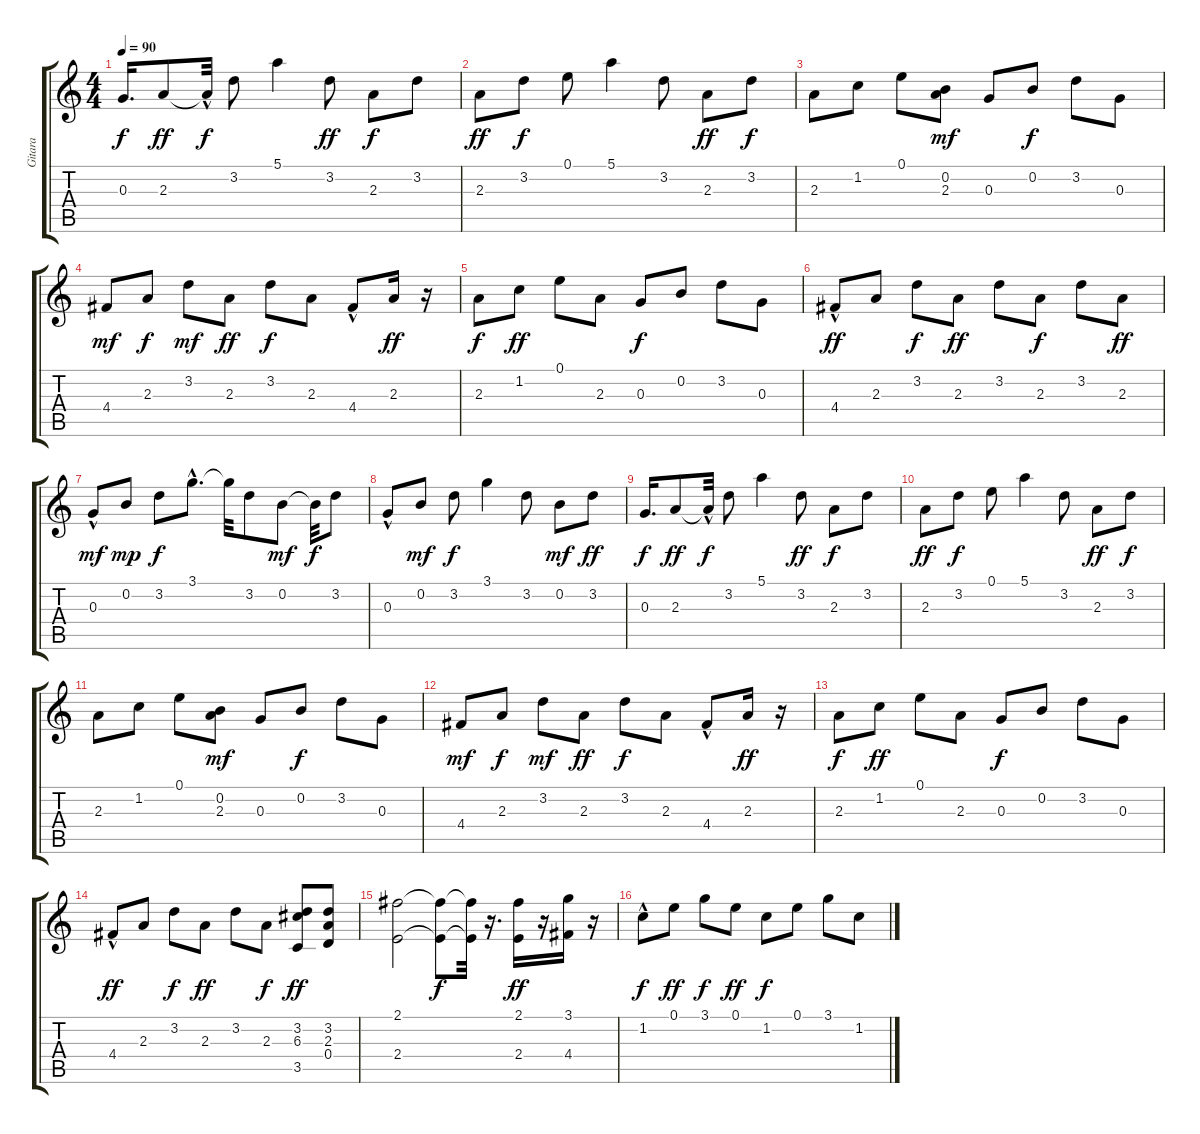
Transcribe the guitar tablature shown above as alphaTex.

\track ("Gitara" "Gitara") {instrument electricguitarjazz}
\staff {score tabs}
\tuning (E4 B3 G3 D3 A2 E2) {hide}
\ts (4 4)
\tempo 90
\clef g2
\ks c
0.3.16{d dy f} 2.3.8{dy ff} 2.3{hac t}.32{dy f} 3.2.8 5.1.4 3.2.8{dy ff} 2.3.8{dy f} 3.2.8 |
2.3.8{dy ff} 3.2.8{dy f} 0.1.8 5.1.4 3.2.8 2.3.8{dy ff} 3.2.8{dy f} |
2.3.8 1.2.8 0.1.8 (0.2 2.3).8{dy mf} 0.3.8 0.2.8{dy f} 3.2.8 0.3.8 |
4.4.8{dy mf} 2.3.8{dy f} 3.2.8{dy mf} 2.3.8{dy ff} 3.2.8{dy f} 2.3.8 4.4{hac}.8 2.3.16{dy ff} r.16 |
2.3.8{dy f} 1.2.8{dy ff} 0.1.8 2.3.8 0.3.8{dy f} 0.2.8 3.2.8 0.3.8 |
4.4{hac}.8{dy ff} 2.3.8 3.2.8{dy f} 2.3.8{dy ff} 3.2.8 2.3.8{dy f} 3.2.8 2.3.8{dy ff} |
0.3{hac}.8{dy mf} 0.2.8{dy mp} 3.2.8{dy f} 3.1{hac}.8{d} 3.1{t}.32 3.2.8 0.2.8{dy mf} 0.2{t}.32{dy f} 3.2.8 |
0.3{hac}.8 0.2.8{dy mf} 3.2.8{dy f} 3.1.4 3.2.8 0.2.8{dy mf} 3.2.8{dy ff} |
0.3.16{d dy f} 2.3.8{dy ff} 2.3{hac t}.32{dy f} 3.2.8 5.1.4 3.2.8{dy ff} 2.3.8{dy f} 3.2.8 |
2.3.8{dy ff} 3.2.8{dy f} 0.1.8 5.1.4 3.2.8 2.3.8{dy ff} 3.2.8{dy f} |
2.3.8 1.2.8 0.1.8 (0.2 2.3).8{dy mf} 0.3.8 0.2.8{dy f} 3.2.8 0.3.8 |
4.4.8{dy mf} 2.3.8{dy f} 3.2.8{dy mf} 2.3.8{dy ff} 3.2.8{dy f} 2.3.8 4.4{hac}.8 2.3.16{dy ff} r.16 |
2.3.8{dy f} 1.2.8{dy ff} 0.1.8 2.3.8 0.3.8{dy f} 0.2.8 3.2.8 0.3.8 |
4.4{hac}.8{dy ff} 2.3.8 3.2.8{dy f} 2.3.8{dy ff} 3.2.8 2.3.8{dy f} (3.2 6.3 3.5).8{dy ff} (3.2 2.3 0.4).8 |
(2.1 2.4).2 (2.1{t} 2.4{t}).8{dy f} (2.1{t} 2.4{t}).32 r.16{d} (2.1 2.4).16{dy ff} r.16 (3.1 4.4).16 r.16 |
1.2{hac}.8{dy f} 0.1.8{dy ff} 3.1.8{dy f} 0.1.8{dy ff} 1.2.8{dy f} 0.1.8 3.1.8 1.2.8
